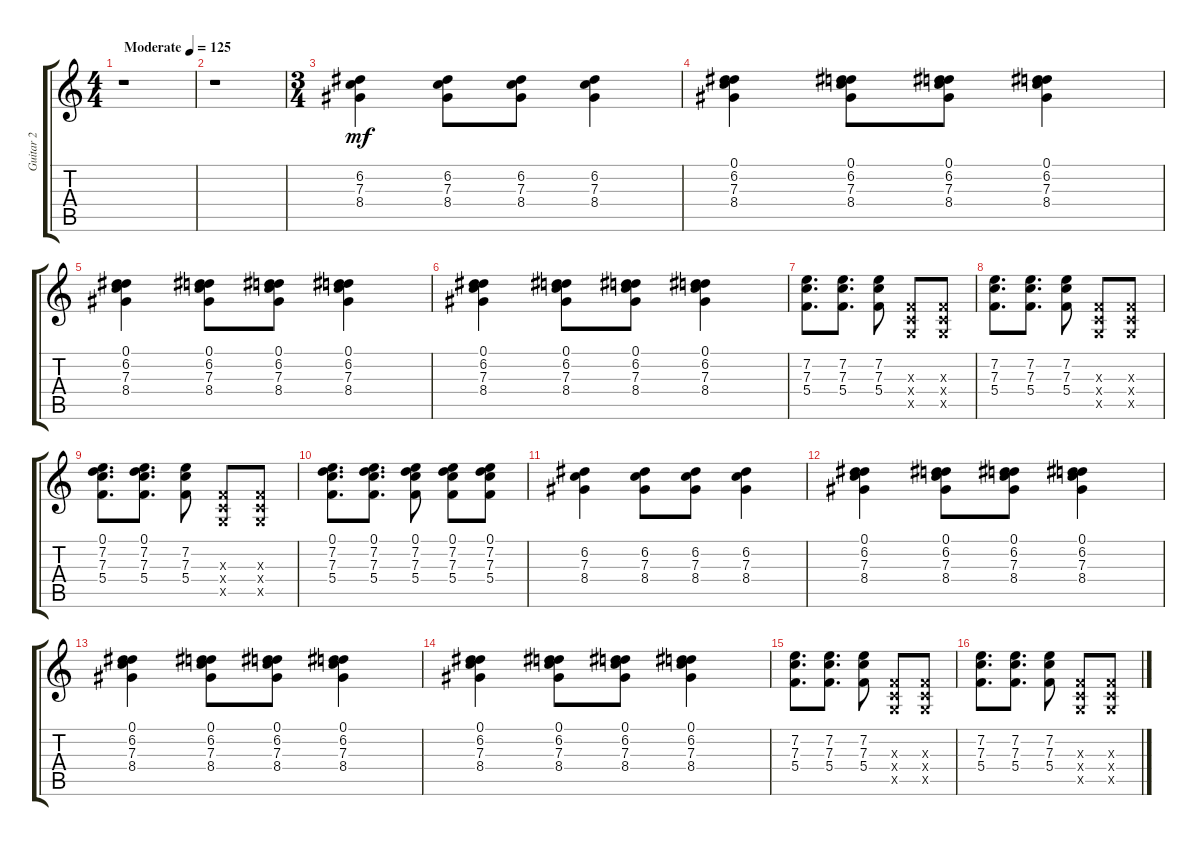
\track ("Guitar 2" "Guitar 2") {instrument distortionguitar}
\staff {score tabs}
\tuning (D4 A3 F3 C3 G2 C2) {hide}
\ts (4 4)
\tempo (125 "Moderate")
\clef g2
\ks c
r.1{dy mf instrument distortionguitar} |
r.1 |
\ts (3 4)
(6.2 7.3 8.4).4 (6.2 7.3 8.4).8 (6.2 7.3 8.4).8 (6.2 7.3 8.4).4 |
(0.1 6.2 7.3 8.4).4 (0.1 6.2 7.3 8.4).8 (0.1 6.2 7.3 8.4).8 (0.1 6.2 7.3 8.4).4 |
(0.1 6.2 7.3 8.4).4 (0.1 6.2 7.3 8.4).8 (0.1 6.2 7.3 8.4).8 (0.1 6.2 7.3 8.4).4 |
(0.1 6.2 7.3 8.4).4 (0.1 6.2 7.3 8.4).8 (0.1 6.2 7.3 8.4).8 (0.1 6.2 7.3 8.4).4 |
(7.2 7.3 5.4).8{d} (7.2 7.3 5.4).8{d} (7.2 7.3 5.4).8 (0.3{x} 0.4{x} 0.5{x}).8 (0.3{x} 0.4{x} 0.5{x}).8 |
(7.2 7.3 5.4).8{d} (7.2 7.3 5.4).8{d} (7.2 7.3 5.4).8 (0.3{x} 0.4{x} 0.5{x}).8 (0.3{x} 0.4{x} 0.5{x}).8 |
(0.1 7.2 7.3 5.4).8{d} (0.1 7.2 7.3 5.4).8{d} (7.2 7.3 5.4).8 (0.3{x} 0.4{x} 0.5{x}).8 (0.3{x} 0.4{x} 0.5{x}).8 |
(0.1 7.2 7.3 5.4).8{d} (0.1 7.2 7.3 5.4).8{d} (0.1 7.2 7.3 5.4).8 (0.1 7.2 7.3 5.4).8 (0.1 7.2 7.3 5.4).8 |
(6.2 7.3 8.4).4 (6.2 7.3 8.4).8 (6.2 7.3 8.4).8 (6.2 7.3 8.4).4 |
(0.1 6.2 7.3 8.4).4 (0.1 6.2 7.3 8.4).8 (0.1 6.2 7.3 8.4).8 (0.1 6.2 7.3 8.4).4 |
(0.1 6.2 7.3 8.4).4 (0.1 6.2 7.3 8.4).8 (0.1 6.2 7.3 8.4).8 (0.1 6.2 7.3 8.4).4 |
(0.1 6.2 7.3 8.4).4 (0.1 6.2 7.3 8.4).8 (0.1 6.2 7.3 8.4).8 (0.1 6.2 7.3 8.4).4 |
(7.2 7.3 5.4).8{d} (7.2 7.3 5.4).8{d} (7.2 7.3 5.4).8 (0.3{x} 0.4{x} 0.5{x}).8 (0.3{x} 0.4{x} 0.5{x}).8 |
(7.2 7.3 5.4).8{d} (7.2 7.3 5.4).8{d} (7.2 7.3 5.4).8 (0.3{x} 0.4{x} 0.5{x}).8 (0.3{x} 0.4{x} 0.5{x}).8
